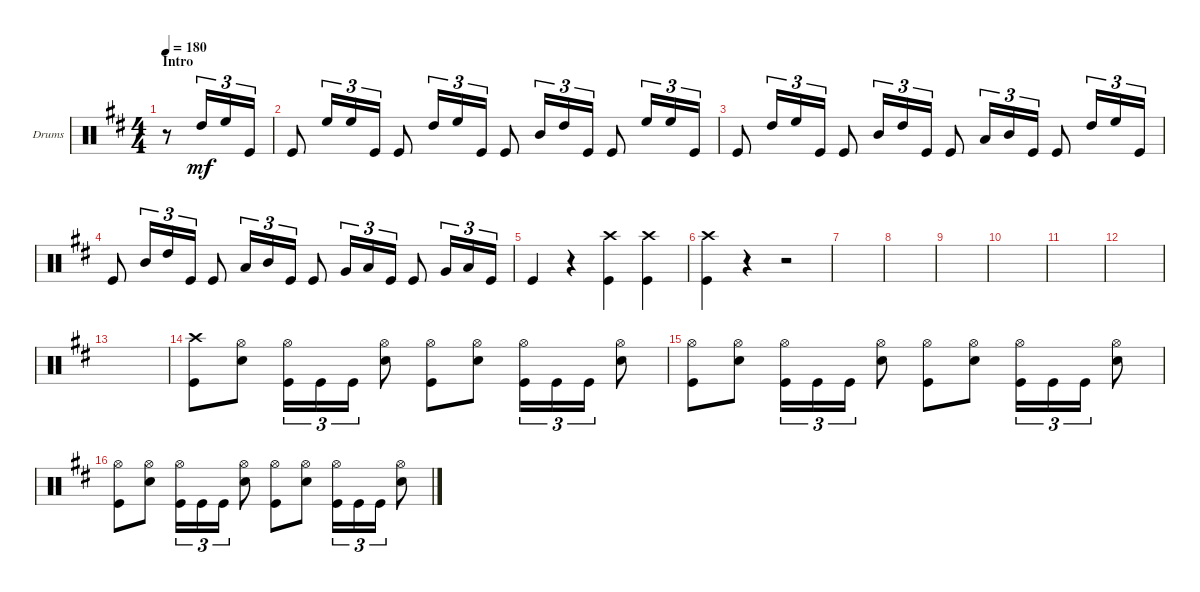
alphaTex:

\defaultSystemsLayout 4
\bracketExtendMode groupsimilarinstruments
\firstSystemTrackNameOrientation horizontal
\otherSystemsTrackNameOrientation horizontal
\track ("Lars Urich (Drums)" "Drums") {instrument percussion}
\staff {score}
\articulation defaults
\ts (4 4)
\section ("" "Intro")
\ac
\tempo 180
\clef neutral
\scale
0.474178
\ks d
r.8{dy mf} "High Tom (hit)".16{tu (3 2)} "High Floor Tom (hit)".16{tu (3 2)} "Kick (hit)".16{tu (3 2)} |
\scale
0.262911 "Kick (hit)".8 "High Floor Tom (hit)".16{tu (3 2)} "High Floor Tom (hit)".16{tu (3 2)} "Kick (hit)".16{tu (3 2)} "Kick (hit)".8 "High Tom (hit)".16{tu (3 2)} "High Floor Tom (hit)".16{tu (3 2)} "Kick (hit)".16{tu (3 2)} "Kick (hit)".8 "Mid Tom (hit)".16{tu (3 2)} "High Tom (hit)".16{tu (3 2)} "Kick (hit)".16{tu (3 2)} "Kick (hit)".8 "High Floor Tom (hit)".16{tu (3 2)} "High Floor Tom (hit)".16{tu (3 2)} "Kick (hit)".16{tu (3 2)} |
\scale
0.262911 "Kick (hit)".8 "High Tom (hit)".16{tu (3 2)} "High Floor Tom (hit)".16{tu (3 2)} "Kick (hit)".16{tu (3 2)} "Kick (hit)".8 "Mid Tom (hit)".16{tu (3 2)} "High Tom (hit)".16{tu (3 2)} "Kick (hit)".16{tu (3 2)} "Kick (hit)".8 "Low Tom (hit)".16{tu (3 2)} "Mid Tom (hit)".16{tu (3 2)} "Kick (hit)".16{tu (3 2)} "Kick (hit)".8 "High Tom (hit)".16{tu (3 2)} "High Floor Tom (hit)".16{tu (3 2)} "Kick (hit)".16{tu (3 2)} |
"Kick (hit)".8 "Mid Tom (hit)".16{tu (3 2)} "High Tom (hit)".16{tu (3 2)} "Kick (hit)".16{tu (3 2)} "Kick (hit)".8 "Low Tom (hit)".16{tu (3 2)} "Mid Tom (hit)".16{tu (3 2)} "Kick (hit)".16{tu (3 2)} "Kick (hit)".8 "Very Low Tom (hit)".16{tu (3 2)} "Low Tom (hit)".16{tu (3 2)} "Kick (hit)".16{tu (3 2)} "Kick (hit)".8 "Very Low Tom (hit)".16{tu (3 2)} "Low Tom (hit)".16{tu (3 2)} "Kick (hit)".16{tu (3 2)} |
"Kick (hit)".4 r.4 ("Kick (hit)" "Crash high (hit)").4 ("Kick (hit)" "Crash high (hit)").4 |
("Kick (hit)" "Crash high (hit)").4 r.4 r.2 |
|
|
|
|
|
|
|
("Kick (hit)" "Crash high (hit)").8 ("Snare (hit) 2" "Hi-Hat (open)").8 ("Hi-Hat (open)" "Kick (hit)").16{tu (3 2)} "Kick (hit)".16{tu (3 2)} "Kick (hit)".16{tu (3 2)} ("Snare (hit) 2" "Hi-Hat (open)").8 ("Hi-Hat (open)" "Kick (hit)").8 ("Snare (hit) 2" "Hi-Hat (open)").8 ("Hi-Hat (open)" "Kick (hit)").16{tu (3 2)} "Kick (hit)".16{tu (3 2)} "Kick (hit)".16{tu (3 2)} ("Snare (hit) 2" "Hi-Hat (open)").8 |
("Hi-Hat (open)" "Kick (hit)").8 ("Snare (hit) 2" "Hi-Hat (open)").8 ("Hi-Hat (open)" "Kick (hit)").16{tu (3 2)} "Kick (hit)".16{tu (3 2)} "Kick (hit)".16{tu (3 2)} ("Snare (hit) 2" "Hi-Hat (open)").8 ("Hi-Hat (open)" "Kick (hit)").8 ("Snare (hit) 2" "Hi-Hat (open)").8 ("Hi-Hat (open)" "Kick (hit)").16{tu (3 2)} "Kick (hit)".16{tu (3 2)} "Kick (hit)".16{tu (3 2)} ("Snare (hit) 2" "Hi-Hat (open)").8 |
("Hi-Hat (open)" "Kick (hit)").8 ("Snare (hit) 2" "Hi-Hat (open)").8 ("Hi-Hat (open)" "Kick (hit)").16{tu (3 2)} "Kick (hit)".16{tu (3 2)} "Kick (hit)".16{tu (3 2)} ("Snare (hit) 2" "Hi-Hat (open)").8 ("Hi-Hat (open)" "Kick (hit)").8 ("Snare (hit) 2" "Hi-Hat (open)").8 ("Hi-Hat (open)" "Kick (hit)").16{tu (3 2)} "Kick (hit)".16{tu (3 2)} "Kick (hit)".16{tu (3 2)} ("Snare (hit) 2" "Hi-Hat (open)").8
